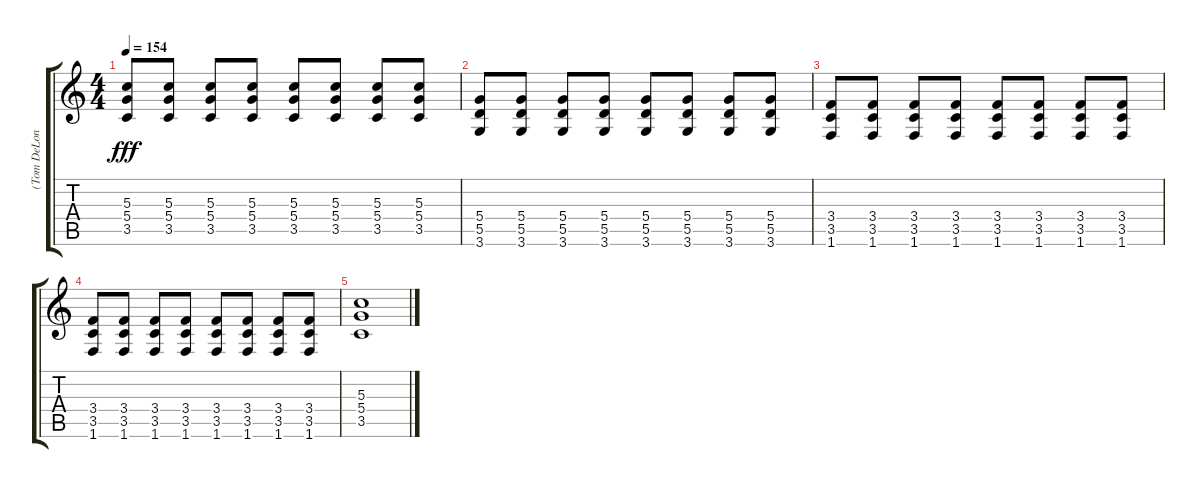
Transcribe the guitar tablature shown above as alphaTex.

\track ("(Tom DeLonge) Guitar w/ Distortion" "(Tom DeLon") {instrument distortionguitar}
\staff {score tabs}
\tuning (E4 B3 G3 D3 A2 E2) {hide}
\ts (4 4)
\tempo 154
\clef g2
\ks c
(5.3 5.4 3.5).8{dy fff} (5.3 5.4 3.5).8 (5.3 5.4 3.5).8 (5.3 5.4 3.5).8 (5.3 5.4 3.5).8 (5.3 5.4 3.5).8 (5.3 5.4 3.5).8 (5.3 5.4 3.5).8 |
(5.4 5.5 3.6).8 (5.4 5.5 3.6).8 (5.4 5.5 3.6).8 (5.4 5.5 3.6).8 (5.4 5.5 3.6).8 (5.4 5.5 3.6).8 (5.4 5.5 3.6).8 (5.4 5.5 3.6).8 |
(3.4 3.5 1.6).8{instrument electricguitarmuted} (3.4 3.5 1.6).8 (3.4 3.5 1.6).8 (3.4 3.5 1.6).8 (3.4 3.5 1.6).8 (3.4 3.5 1.6).8 (3.4 3.5 1.6).8 (3.4 3.5 1.6).8 |
(3.4 3.5 1.6).8 (3.4 3.5 1.6).8 (3.4 3.5 1.6).8 (3.4 3.5 1.6).8 (3.4 3.5 1.6).8 (3.4 3.5 1.6).8 (3.4 3.5 1.6).8 (3.4 3.5 1.6).8 |
(5.3 5.4 3.5).1{instrument distortionguitar}
